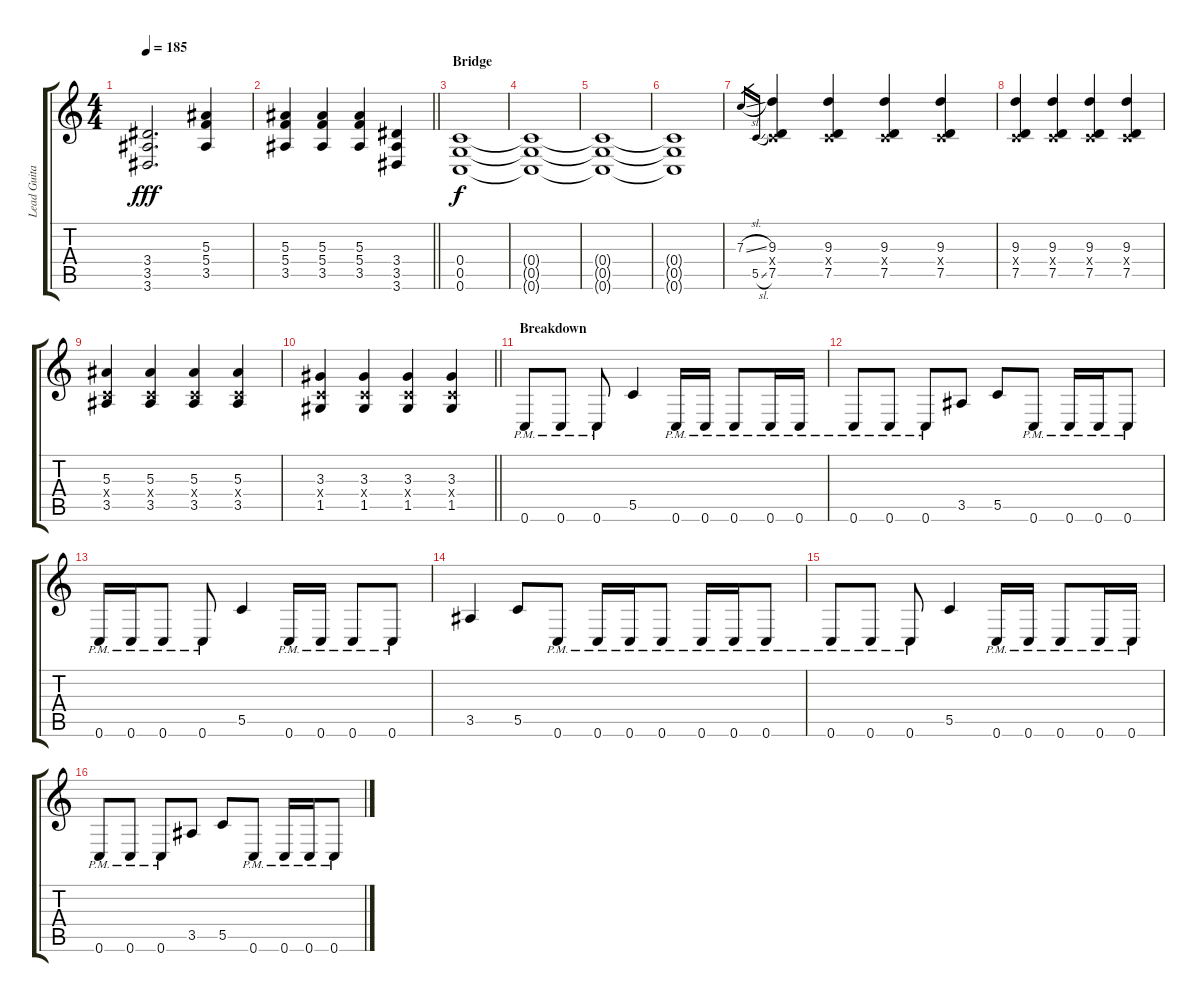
\track ("Lead Guitar (Roger Sjunnesson)" "Lead Guita") {instrument distortionguitar}
\staff {score tabs}
\tuning (D4 A3 F3 C3 G2 C2) {hide}
\ts (4 4)
\tempo 185
\clef g2
\ks c
(3.4 3.5 3.6).2{d dy fff} (5.3 5.4 3.5).4 |
\barLineRight lightlight
(5.3 5.4 3.5).4 (5.3 5.4 3.5).4 (5.3 5.4 3.5).4 (3.4 3.5 3.6).4 |
\section ("" "Bridge")
(0.4 0.5 0.6).1{dy f} |
(0.4{t} 0.5{t} 0.6{t}).1 |
(0.4{t} 0.5{t} 0.6{t}).1 |
(0.4{t} 0.5{t} 0.6{t}).1 |
7.3{sl}.16{gr} 5.5{sl}.16{gr} (9.3 0.4{x} 7.5).4 (9.3 0.4{x} 7.5).4 (9.3 0.4{x} 7.5).4 (9.3 0.4{x} 7.5).4 |
(9.3 0.4{x} 7.5).4 (9.3 0.4{x} 7.5).4 (9.3 0.4{x} 7.5).4 (9.3 0.4{x} 7.5).4 |
(5.3 0.4{x} 3.5).4 (5.3 0.4{x} 3.5).4 (5.3 0.4{x} 3.5).4 (5.3 0.4{x} 3.5).4 |
\barLineRight lightlight
(3.3 0.4{x} 1.5).4 (3.3 0.4{x} 1.5).4 (3.3 0.4{x} 1.5).4 (3.3 0.4{x} 1.5).4 |
\section ("" "Breakdown")
0.6{pm}.8 0.6{pm}.8 0.6{pm}.8 5.5.4 0.6{pm}.16 0.6{pm}.16 0.6{pm}.8 0.6{pm}.16 0.6{pm}.16 |
0.6{pm}.8 0.6{pm}.8 0.6{pm}.8 3.5.8 5.5.8 0.6{pm}.8 0.6{pm}.16 0.6{pm}.16 0.6{pm}.8 |
0.6{pm}.16 0.6{pm}.16 0.6{pm}.8 0.6{pm}.8 5.5.4 0.6{pm}.16 0.6{pm}.16 0.6{pm}.8 0.6{pm}.8 |
3.5.4 5.5.8 0.6{pm}.8 0.6{pm}.16 0.6{pm}.16 0.6{pm}.8 0.6{pm}.16 0.6{pm}.16 0.6{pm}.8 |
0.6{pm}.8 0.6{pm}.8 0.6{pm}.8 5.5.4 0.6{pm}.16 0.6{pm}.16 0.6{pm}.8 0.6{pm}.16 0.6{pm}.16 |
0.6{pm}.8 0.6{pm}.8 0.6{pm}.8 3.5.8 5.5.8 0.6{pm}.8 0.6{pm}.16 0.6{pm}.16 0.6{pm}.8
